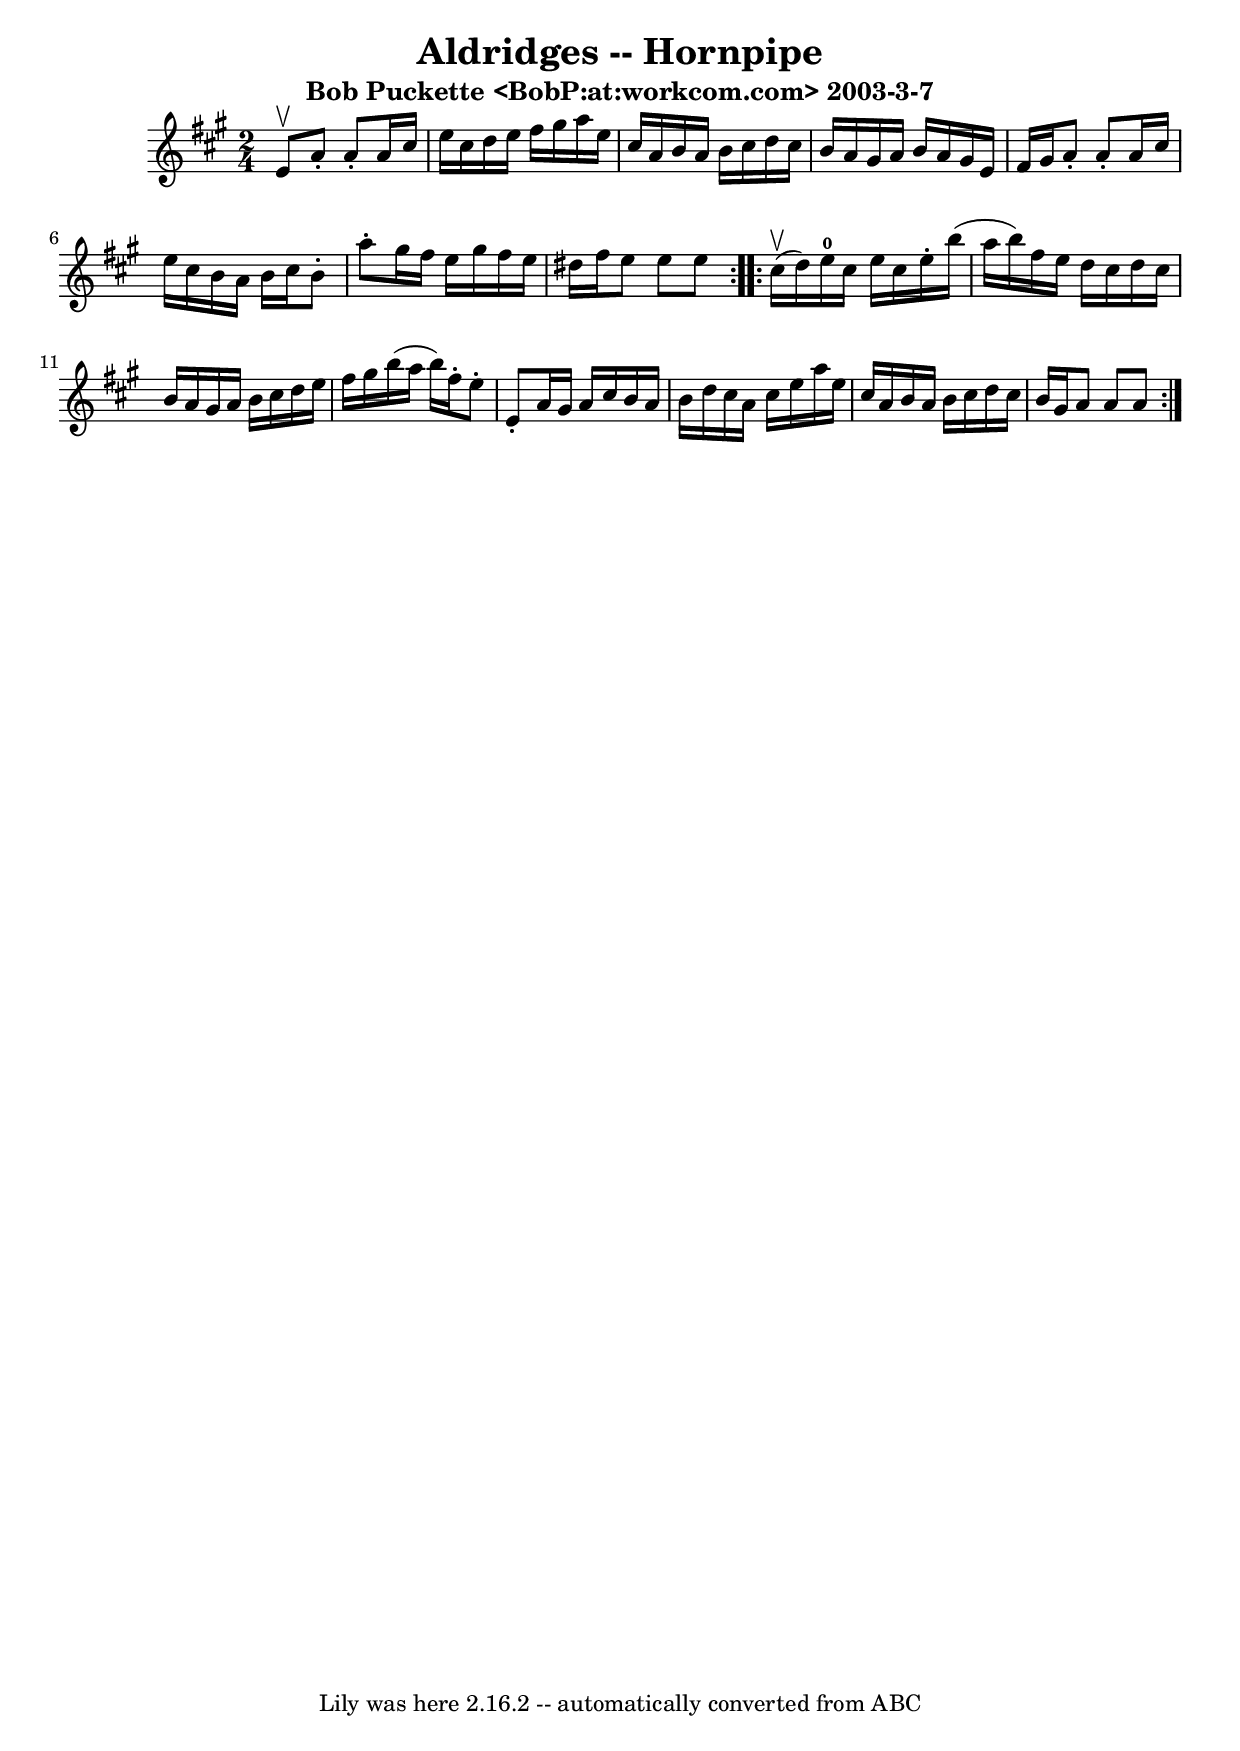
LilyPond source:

\version "2.16.2"
\include "Mammoth.ily"
\header {
  %% book = "Cole's 1000 Fiddle Tunes"
  crossRefNumber = "1"
  footnotes = ""
  subtitle = "Bob Puckette <BobP:at:workcom.com> 2003-3-7"
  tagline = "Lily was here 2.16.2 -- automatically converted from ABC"
  title = "Aldridges -- Hornpipe"

}
voicedefault =  {



  \repeat volta 2 {

    \time 2/4 
    \key a \major     e'8^\upbow  |
    a'8-. a'8-. a'16         cis''16 e''16 cis''16   |
    d''16 e''16 fis''16 gis''16         a''16 e''16 cis''16 a'16   |
    b'16 a'16 b'16 cis''16        d''16 cis''16 b'16 a'16   |
    gis'16 a'16 b'16 a'16         gis'16 e'16 fis'16 gis'16   |
    a'8-. a'8-. a'16         cis''16 e''16 cis''16   |
    b'16 a'16 b'16 cis''16 b'8-. a''8-. |
    gis''16 fis''16 e''16 gis''16 fis''16         e''16 dis''16 fis''16   |
    e''8 e''8 e''8  
  }     

  \repeat volta 2 {     cis''16 (^\upbow d''16)  |
    e''16-0        cis''16 e''16 cis''16 e''16-. b''16 (a''16 b''16)  |
         fis''16 e''16 d''16 cis''16 d''16 cis''16 b'16 a'16    |
    gis'16 a'16 b'16 cis''16 d''16 e''16 fis''16         gis''16   |
    b''16 (a''16 b''16) fis''16-. e''8-. e'8-. |
    a'16 gis'16 a'16 cis''16 b'16 a'16 b'16         d''16   |
    cis''16 a'16 cis''16 e''16 a''16 e''16         cis''16 a'16   |
    b'16 a'16 b'16 cis''16 d''16 cis''16      b'16 gis'16   |
    a'8 a'8 a'8  
  }   

}

\score{
  <<

    \context Staff="default"
    {
      \voicedefault 
      
    }

  >>
  \layout {
    
  }
  \midi {
  }

}
